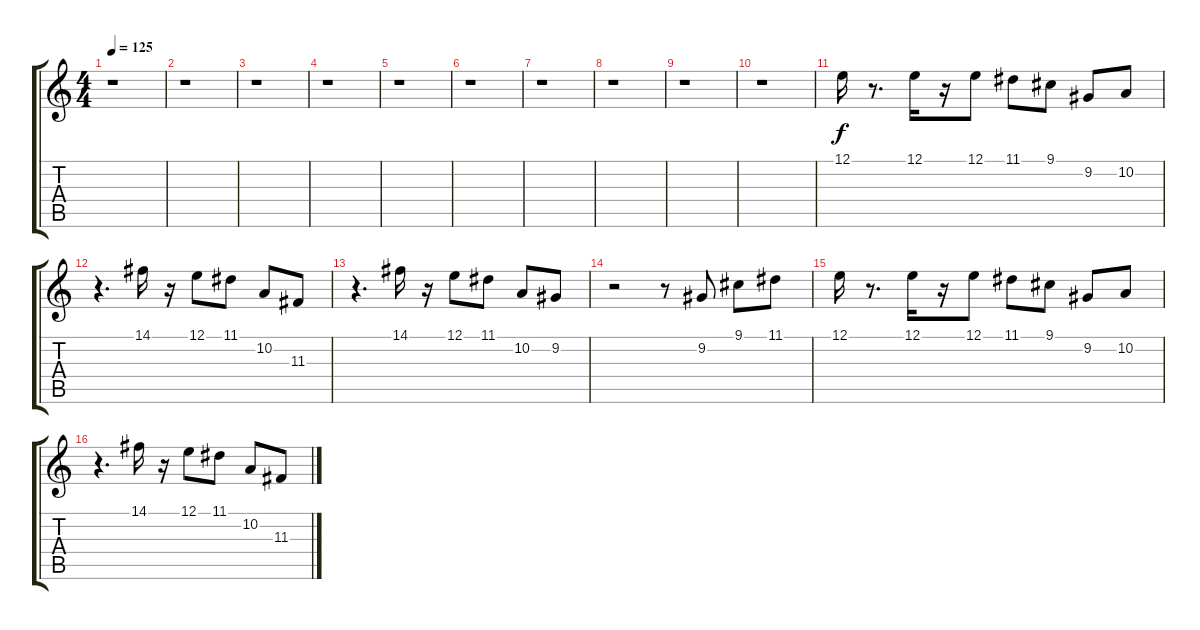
\track "" {instrument lead8bassandlead}
\staff {score tabs}
\tuning (E4 B3 G3 D3 A2 E2) {hide}
\ts (4 4)
\tempo 125
\clef g2
\ks c
r.1{dy f} |
r.1 |
r.1 |
r.1 |
r.1 |
r.1 |
r.1 |
r.1 |
r.1 |
r.1 |
12.1.16 r.8{d} 12.1.16 r.16 12.1.8 11.1.8 9.1.8 9.2.8 10.2.8 |
r.4{d} 14.1.16 r.16 12.1.8 11.1.8 10.2.8 11.3.8 |
r.4{d} 14.1.16 r.16 12.1.8 11.1.8 10.2.8 9.2.8 |
r.2 r.8 9.2.8 9.1.8 11.1.8 |
12.1.16 r.8{d} 12.1.16 r.16 12.1.8 11.1.8 9.1.8 9.2.8 10.2.8 |
r.4{d} 14.1.16 r.16 12.1.8 11.1.8 10.2.8 11.3.8
